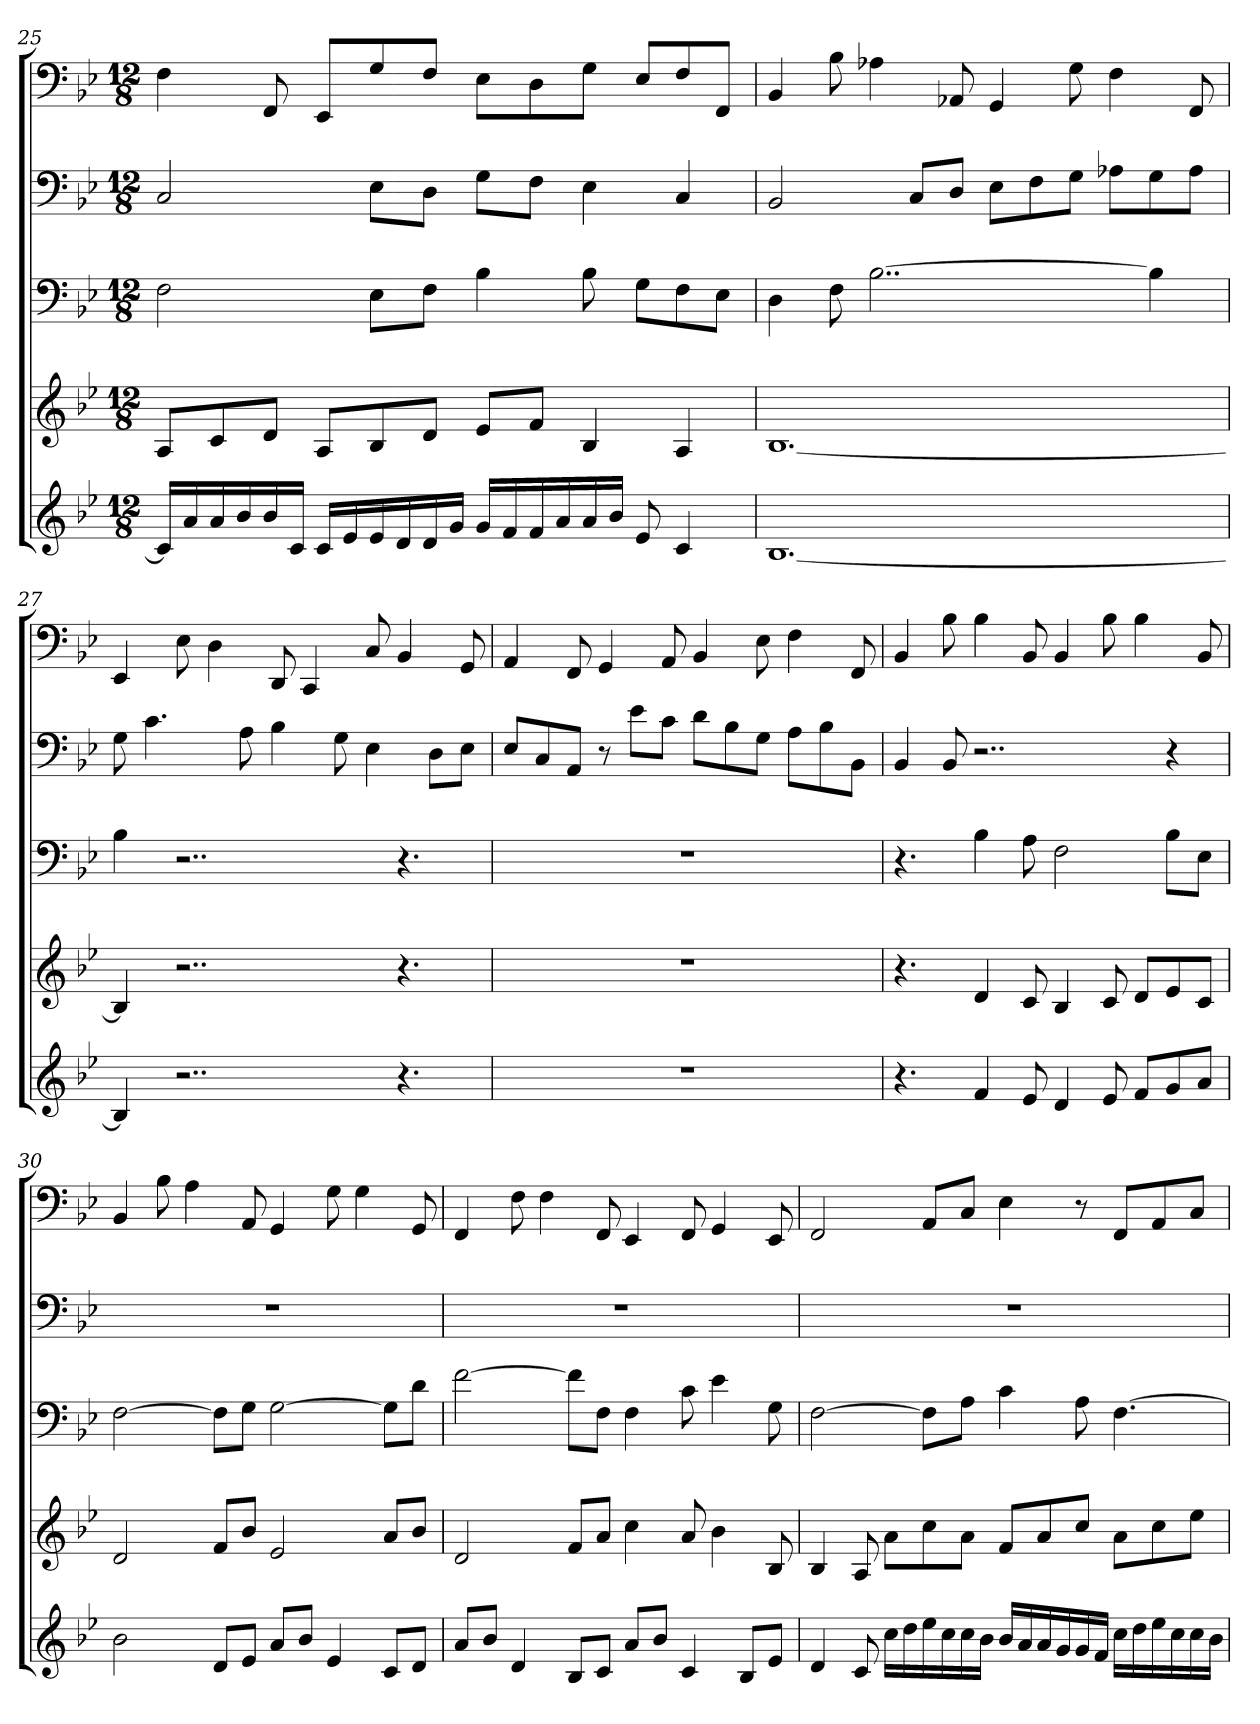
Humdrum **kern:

**kern	**kern	**kern	**kern	**kern
*part5	*part4	*part3	*part2	*part1
*staff5	*staff4	*staff3	*staff2	*staff1
*k[b-e-]	*k[b-e-]	*k[b-e-]	*k[b-e-]	*k[b-e-]
*B-:	*B-:	*B-:	*B-:	*B-:
*M12/8	*M12/8	*M12/8	*M12/8	*M12/8
=25	=25	=25	=25	=25
16cLL]	8AL	2F	2C	4F
16a	.	.	.	.
16a	8c	.	.	.
16b-	.	.	.	.
16b-	8dJ	.	.	8FF
16cJJ	.	.	.	.
16cLL	8AL	.	.	8EE-L
16e-	.	.	.	.
16e-	8B-	8E-L	8E-L	8G
16d	.	.	.	.
16d	8dJ	8FJ	8DJ	8FJ
16gJJ	.	.	.	.
16gLL	8e-L	4B-	8GL	8E-L
16f	.	.	.	.
16f	8fJ	.	8FJ	8D
16a	.	.	.	.
16a	4B-	8B-	4E-	8GJ
16b-JJ	.	.	.	.
8e-	.	8GL	.	8E-L
4c	4A	8F	4C	8F
.	.	8E-J	.	8FFJ
=26	=26	=26	=26	=26
[1.B-	[1.B-	4D	2BB-	4BB-
.	.	8F	.	8B-
.	.	[2..B-	.	4A-X
.	.	.	8CL	.
.	.	.	8DJ	8AA-X
.	.	.	8E-L	4GG
.	.	.	8F	.
.	.	.	8GJ	8G
.	.	.	8A-XL	4F
.	.	4B-]	8G	.
.	.	.	8A-J	8FF
=27	=27	=27	=27	=27
4B-]	4B-]	4B-	8G	4EE-
.	.	.	4.c	.
2..r	2..r	2..r	.	8E-
.	.	.	.	4D
.	.	.	8A	.
.	.	.	4B-	8DD
.	.	.	.	4CC
.	.	.	8G	.
.	.	.	4E-	8C
4.r	4.r	4.r	.	4BB-
.	.	.	8DL	.
.	.	.	8E-J	8GG
=28	=28	=28	=28	=28
1.r	1.r	1.r	8E-L	4AA
.	.	.	8C	.
.	.	.	8AAJ	8FF
.	.	.	8r	4GG
.	.	.	8e-L	.
.	.	.	8cJ	8AA
.	.	.	8dL	4BB-
.	.	.	8B-	.
.	.	.	8GJ	8E-
.	.	.	8AL	4F
.	.	.	8B-	.
.	.	.	8BB-J	8FF
=29	=29	=29	=29	=29
4.r	4.r	4.r	4BB-	4BB-
.	.	.	8BB-	8B-
4f	4d	4B-	2..r	4B-
8e-	8c	8A	.	8BB-
4d	4B-	2F	.	4BB-
8e-	8c	.	.	8B-
8fL	8dL	.	.	4B-
8g	8e-	8B-L	4r	.
8aJ	8cJ	8E-J	.	8BB-
=30	=30	=30	=30	=30
2b-	2d	[2F	1.r	4BB-
.	.	.	.	8B-
.	.	.	.	4A
8dL	8fL	8FL]	.	.
8e-J	8b-J	8GJ	.	8AA
8aL	2e-	[2G	.	4GG
8b-J	.	.	.	.
4e-	.	.	.	8G
.	.	.	.	4G
8cL	8aL	8GL]	.	.
8dJ	8b-J	8dJ	.	8GG
=31	=31	=31	=31	=31
8aL	2d	[2f	1.r	4FF
8b-J	.	.	.	.
4d	.	.	.	8F
.	.	.	.	4F
8B-L	8fL	8fL]	.	.
8cJ	8aJ	8FJ	.	8FF
8aL	4cc	4F	.	4EE-
8b-J	.	.	.	.
4c	8a	8c	.	8FF
.	4b-	4e-	.	4GG
8B-L	.	.	.	.
8e-J	8B-	8G	.	8EE-
=32	=32	=32	=32	=32
4d	4B-	[2F	1.r	2FF
8c	8A	.	.	.
16ccLL	8aL	.	.	.
16dd	.	.	.	.
16ee-	8cc	8FL]	.	8AAL
16cc	.	.	.	.
16cc	8aJ	8AJ	.	8CJ
16b-JJ	.	.	.	.
16b-LL	8fL	4c	.	4E-
16a	.	.	.	.
16a	8a	.	.	.
16g	.	.	.	.
16g	8ccJ	8A	.	8r
16fJJ	.	.	.	.
16ccLL	8aL	[4.F	.	8FFL
16dd	.	.	.	.
16ee-	8cc	.	.	8AA
16cc	.	.	.	.
16cc	8ee-J	.	.	8CJ
16b-JJ	.	.	.	.
=	=	=	=	=
*-	*-	*-	*-	*-
